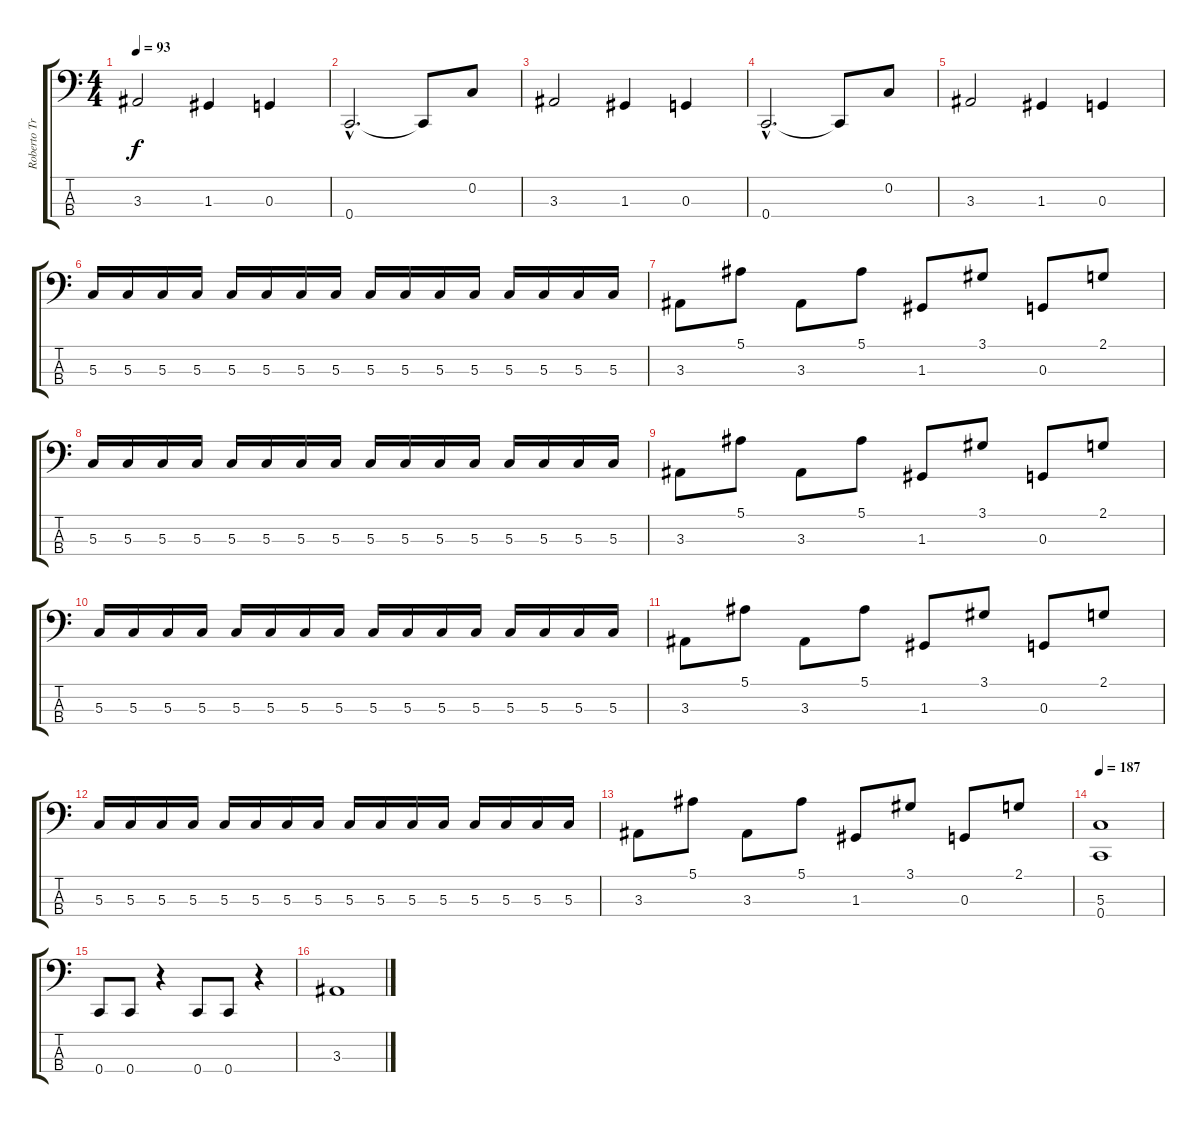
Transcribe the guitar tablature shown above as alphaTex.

\track ("Roberto Trujillo" "Roberto Tr") {instrument electricbassfinger}
\staff {score tabs}
\tuning (F2 C2 G1 C1) {hide}
\ts (4 4)
\tempo 93
\clef f4
\ks c
3.3.2{dy f} 1.3.4 0.3.4 |
0.4{hac}.2{d} 0.4{t}.8 0.2.8 |
3.3.2 1.3.4 0.3.4 |
0.4{hac}.2{d} 0.4{t}.8 0.2.8 |
3.3.2 1.3.4 0.3.4 |
5.3.16 5.3.16 5.3.16 5.3.16 5.3.16 5.3.16 5.3.16 5.3.16 5.3.16 5.3.16 5.3.16 5.3.16 5.3.16 5.3.16 5.3.16 5.3.16 |
3.3.8 5.1.8 3.3.8 5.1.8 1.3.8 3.1.8 0.3.8 2.1.8 |
5.3.16 5.3.16 5.3.16 5.3.16 5.3.16 5.3.16 5.3.16 5.3.16 5.3.16 5.3.16 5.3.16 5.3.16 5.3.16 5.3.16 5.3.16 5.3.16 |
3.3.8 5.1.8 3.3.8 5.1.8 1.3.8 3.1.8 0.3.8 2.1.8 |
5.3.16 5.3.16 5.3.16 5.3.16 5.3.16 5.3.16 5.3.16 5.3.16 5.3.16 5.3.16 5.3.16 5.3.16 5.3.16 5.3.16 5.3.16 5.3.16 |
3.3.8 5.1.8 3.3.8 5.1.8 1.3.8 3.1.8 0.3.8 2.1.8 |
5.3.16 5.3.16 5.3.16 5.3.16 5.3.16 5.3.16 5.3.16 5.3.16 5.3.16 5.3.16 5.3.16 5.3.16 5.3.16 5.3.16 5.3.16 5.3.16 |
3.3.8 5.1.8 3.3.8 5.1.8 1.3.8 3.1.8 0.3.8 2.1.8 |
\tempo 187
(5.3 0.4).1 |
0.4.8 0.4.8 r.4 0.4.8 0.4.8 r.4 |
3.3.1
